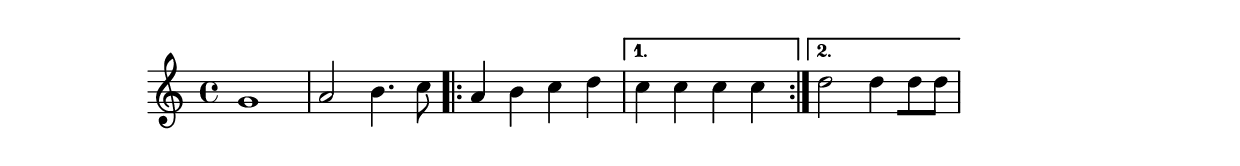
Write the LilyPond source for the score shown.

#(ly:set-option 'old-relative)

\version "1.9.8"

\score { 
  \context Voice \notes\relative c {
    \time 4/4
	g''1 a2 b4. c8
	\repeat "volta" 2 { a4 b c d } \alternative { { c c c c } { d2 d4 [d8 d] } }
	
  }
  \paper { }  
  \midi { }
}
